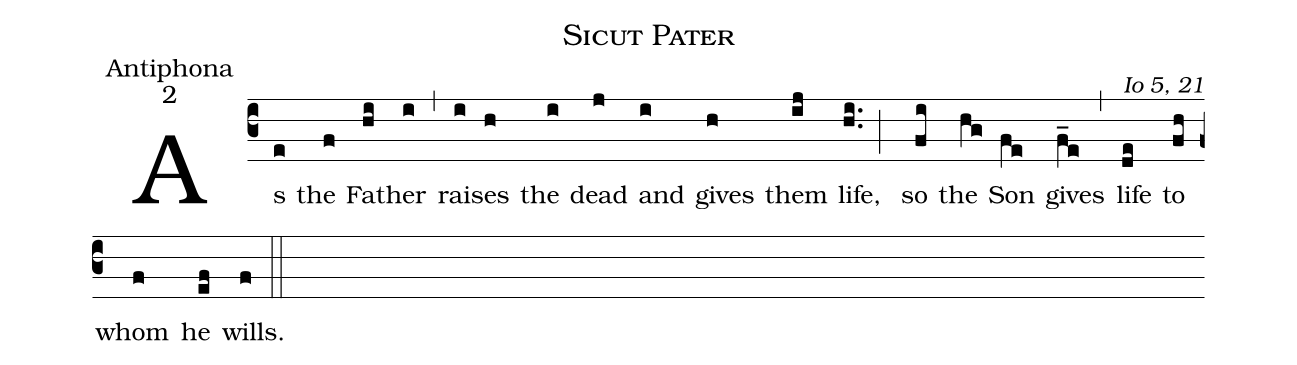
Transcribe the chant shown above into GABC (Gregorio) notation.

name: Sicut Pater;
office-part: Antiphona;
mode: 2;
commentary: Io 5, 21;
%%
(c3)As(e) the(f) Fa(hi)ther(i) (,) rais(i)es(h) the(i) dead(j) and(i) gives(h) them(ij) life,(hi..;)
so(fi) the(hg) Son(fe) gives(f_e) (,) life(de) to(fh) whom(f) he(ef) wills.(f) (::)
